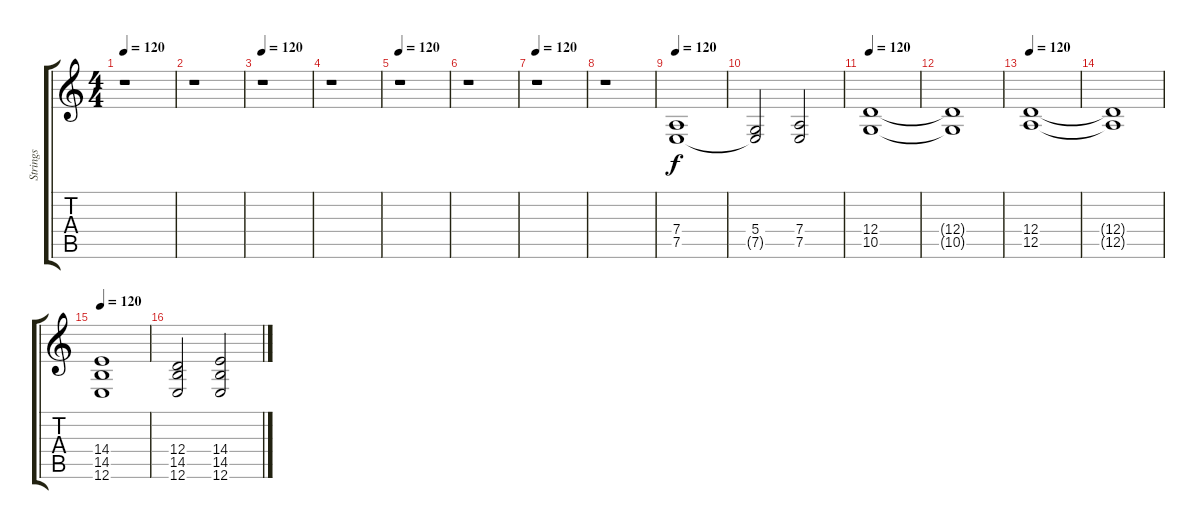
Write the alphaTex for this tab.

\track ("Strings" "Strings") {instrument stringensemble1}
\staff {score tabs}
\tuning (E4 B3 G3 D3 A2 E2) {hide}
\ts (4 4)
\tempo 120
\clef g2
\ks c
r.1{dy f} |
r.1 |
\tempo 120
r.1 |
r.1 |
\tempo 120
r.1 |
r.1 |
\tempo 120
r.1 |
r.1 |
\tempo 120
(7.4 7.5).1{instrument choiraahs} |
(5.4 7.5{t}).2 (7.4 7.5).2 |
\tempo 120
(12.4 10.5).1 |
(12.4{t} 10.5{t}).1 |
\tempo 120
(12.4 12.5).1 |
(12.4{t} 12.5{t}).1 |
\tempo 120
(14.4 14.5 12.6).1 |
(12.4 14.5 12.6).2 (14.4 14.5 12.6).2
